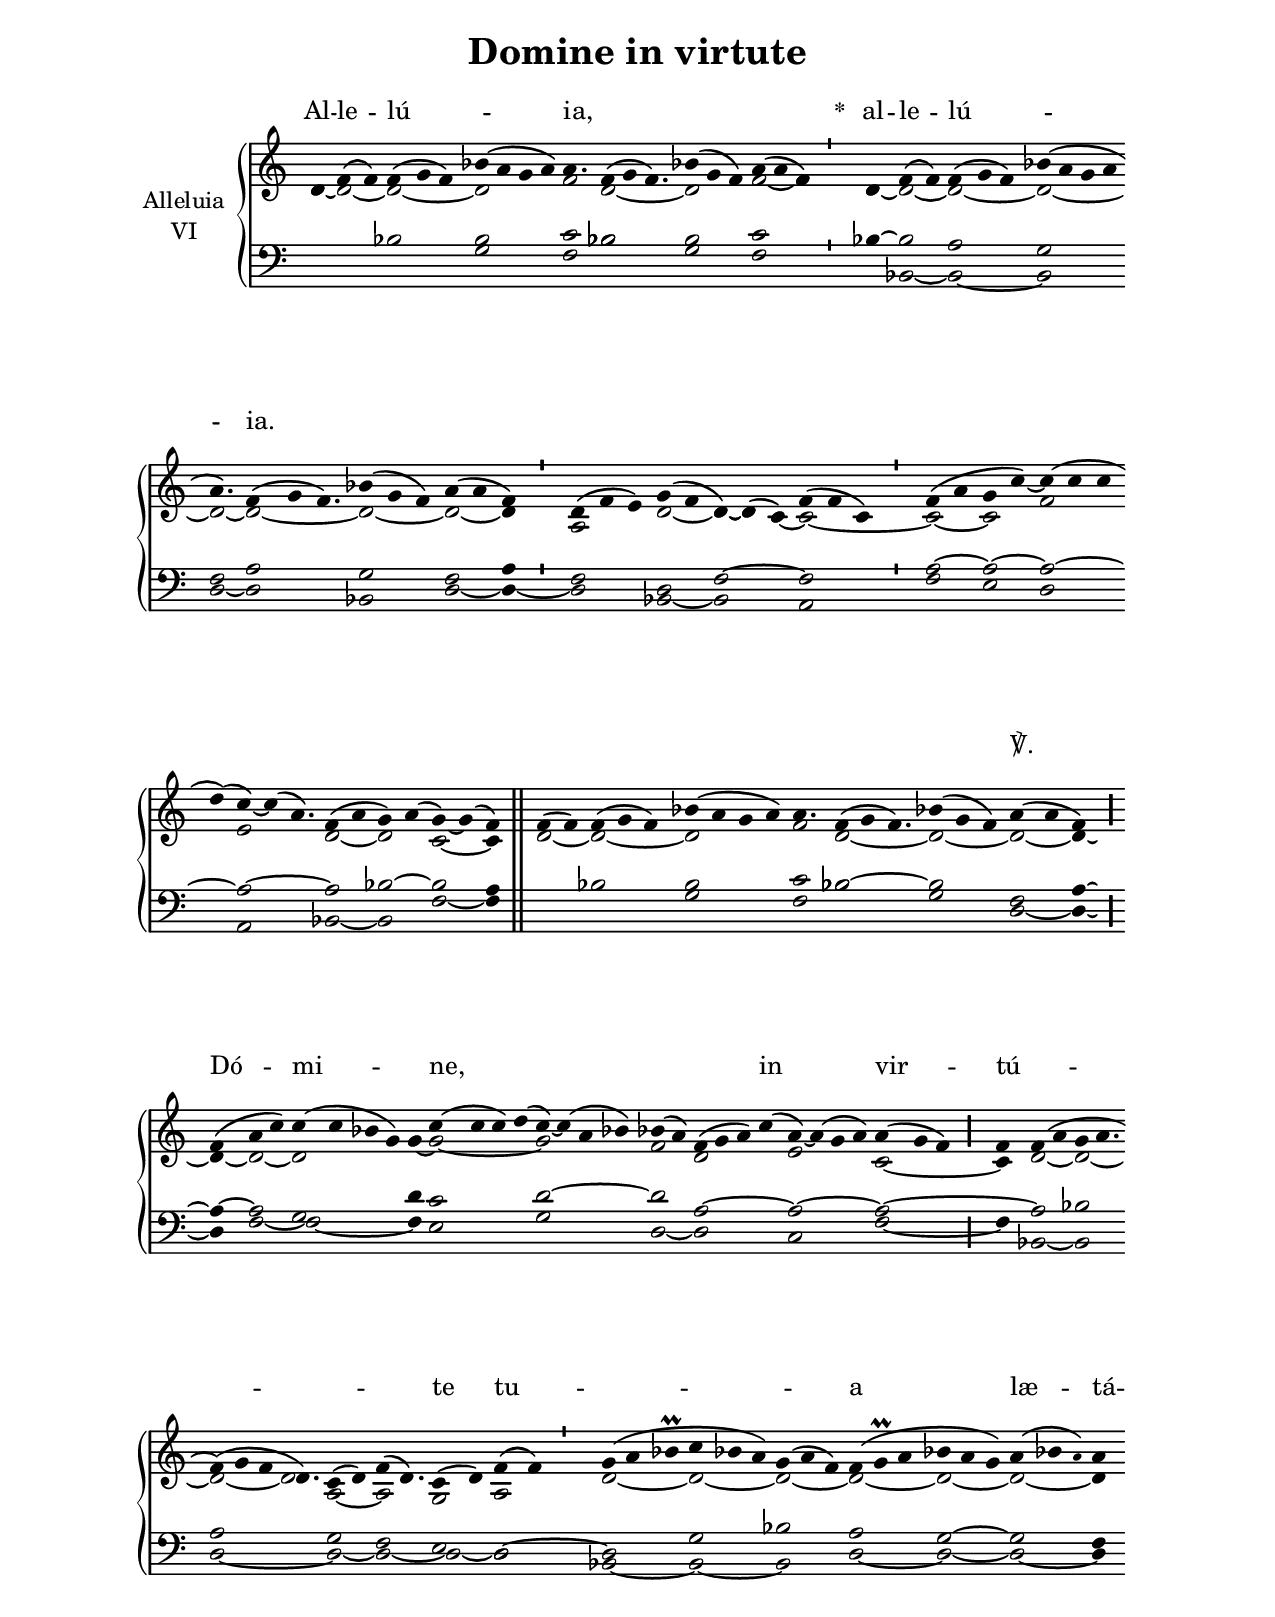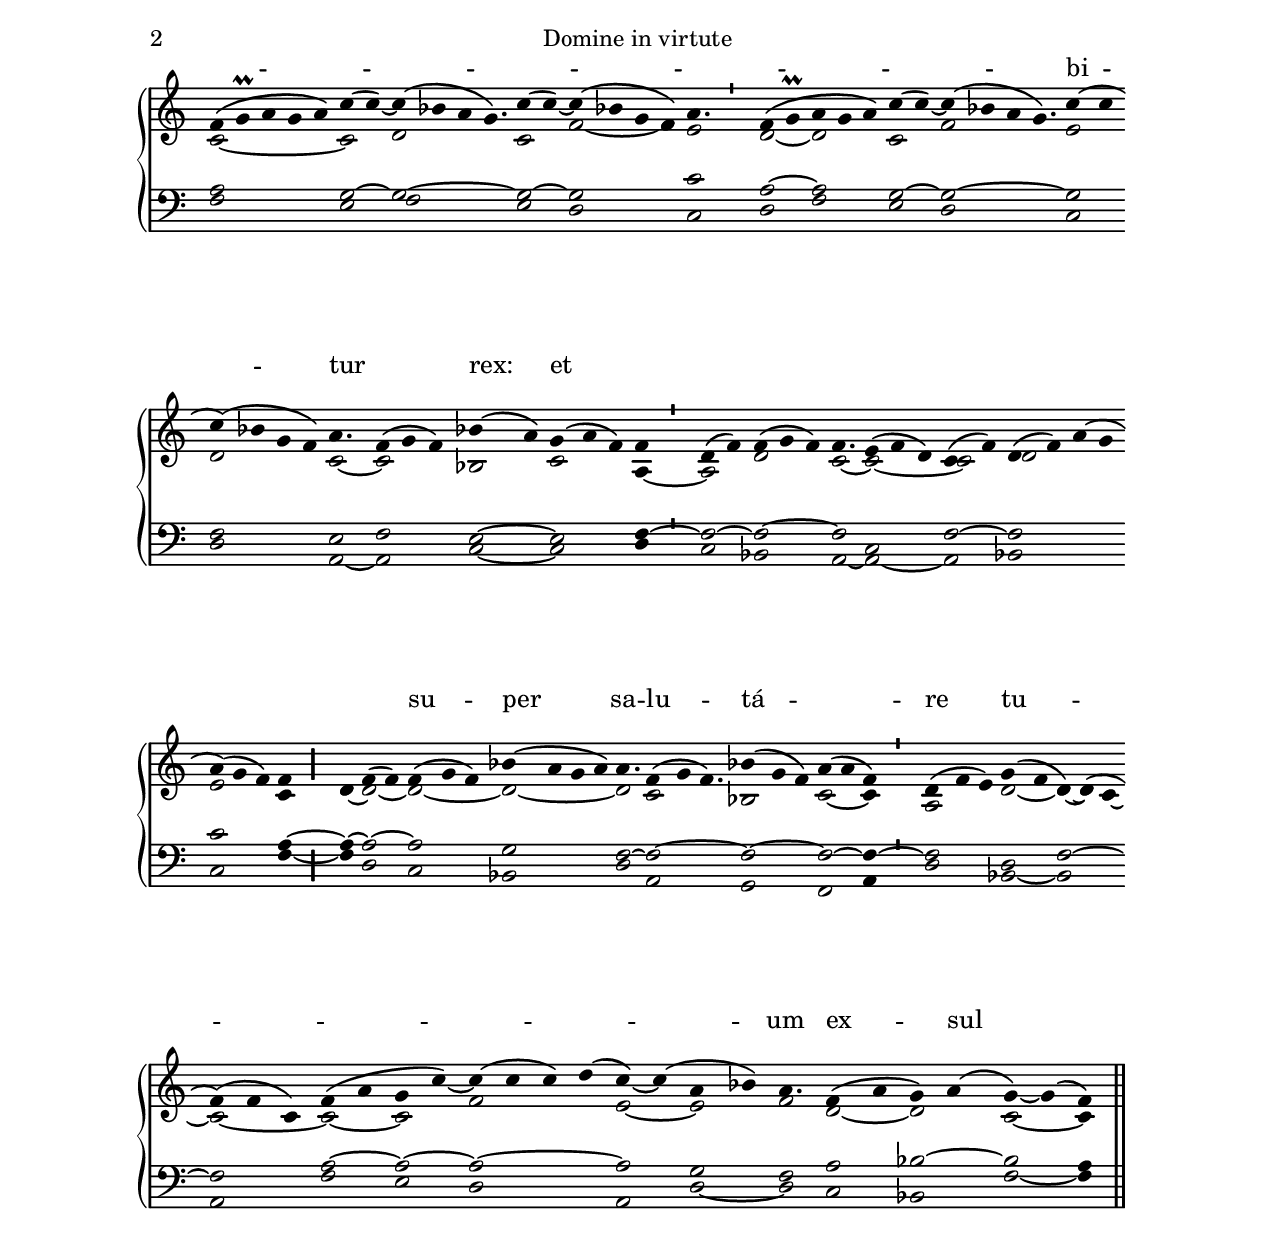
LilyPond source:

\version "2.18"
\include "gregorian.ly"
\include "noh2.ily"


%Page reference: page ii.155
%(volume.page)

global = {
 \key f \lydian
 \cadenzaOn 
}

\header {
  title = \markup \center-column {"Domine in virtute" \vspace #1 }
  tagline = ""
  composer = ""
}

\paper {
 #(include-special-characters)
  oddHeaderMarkup = \markup \fill-line {
    \line {}
    \center-column {
      \on-the-fly #first-page     " "
      \on-the-fly #not-first-page "Domine in virtute"
    }
    \line { \on-the-fly #print-page-number-check-first \fromproperty #'page:page-number-string }
  }
  evenHeaderMarkup = \markup \fill-line {
    \line { \on-the-fly #print-page-number-check-first \fromproperty #'page:page-number-string }
    \center-column { "Domine in virtute" }
    \line {}
  }
}

chantText = \lyricmode {
Al -- le -- lú -- _ ia, _ _ _ 
\set stanza = " * " al -- le -- lú -- _ ia. _ _ _ _ _ _ _ _ _ _ _ _ _ _ ℣. 
Dó -- mi -- _ ne, _ _ _ 
in vir -- tú -- _ _ _ te tu -- _ _ a 
læ -- tá -- _ _ _ _ _ _ bi -- tur _ rex: 
et _ _ _ _ _ _ _ _ _ _ _ su -- per sa -- lu -- tá -- _ re tu -- _ _ um 
ex -- sul -- tá -- _ bit _ _ _ 
\set stanza = " * " ve -- _ _ he -- mén -- _ _ _ ter. _ _ _ }

chantMusic = {
\tieDown   d'4 f'4 ( f'4)  f'4 ( g'4 f'4) bes'4 ( a'4 g'4 a'4) a'4. f'4 ( g'4 f'4.) bes'4 ( g'4 f'4) a'4 ( a'4 f'4) \divisioMinima
 d'4 f'4 ( f'4)  f'4 ( g'4 f'4) bes'4 ( a'4 g'4 a'4 \forceBreak
) a'4. f'4 ( g'4 f'4.) bes'4 ( g'4 f'4) a'4 ( a'4 f'4) \divisioMinima
 d'4 ( f'4 e'4) g'4 ( f'4 d'4) ~ d'4 ( c'4) f'4 ( f'4 c'4) \divisioMinima
 f'4 ( a'4 g'4 c''4) ~ c''4 ( c''4 c''4 \forceBreak
) d''4 ( c''4) ~ c''4 ( a'4.) f'4 ( a'4 g'4) a'4 ( g'4) ~ g'4 ( f'4) \finalis
 f'4 ( f'4)  f'4 ( g'4 f'4) bes'4 ( a'4 g'4 a'4) a'4. f'4 ( g'4 f'4.) bes'4 ( g'4 f'4) a'4 ( a'4 f'4) \divisioMaior \forceBreak

 f'4 ( a'4 c''4)  c''4 ( c''4 bes'4 g'4) g'4 c''4 ( c''4 c''4) d''4 ( c''4) ~ c''4 ( a'4 bes'4) bes'4 ( a'4) f'4 ( g'4 a'4) c''4 ( a'4) ~ a'4 ( g'4 a'4) a'4 ( g'4 f'4) \divisioMaior
 f'4 f'4 ( a'4 g'4 a'4. \forceBreak
) f'4 ( g'4 f'4 d'4.) c'4 ( d'4) f'4 ( d'4.) c'4 ( d'4) f'4 ( f'4) \divisioMinima
  g'4 ( a'4 bes'\prall c''4 bes'4 a'4) g'4 ( a'4 f'4)  f'4 ( g'\prall a'4 bes'4 a'4 g'4) a'4 ( bes'4 \once \tweak #'font-size #-4 a' ) a'4 \divisioMaxima \forceBreak

  f'4 ( g'\prall a'4 g'4 a'4) c''4 ( c''4) ~ c''4 ( bes'4 a'4 g'4.) c''4 ( c''4) ~ c''4 ( bes'4 g'4 f'4) a'4. \divisioMinima
  f'4 ( g'\prall a'4 g'4 a'4) c''4 ( c''4) ~ c''4 ( bes'4 a'4 g'4.) c''4 ( c''4 \forceBreak
) ~ c''4 ( bes'4 g'4 f'4) a'4. f'4 ( g'4 f'4) bes'4 ( a'4) g'4 ( a'4 f'4) f'4 \divisioMinima
 d'4 ( f'4) f'4 ( g'4 f'4) f'4. e'4 ( f'4 d'4) c'4 ( f'4) d'4 ( f'4) a'4 ( g'4 \forceBreak
) a'4 ( g'4 f'4) f'4 \divisioMaior
 d'4 f'4 ( f'4)  f'4 ( g'4 f'4) bes'4 ( a'4 g'4 a'4) a'4. f'4 ( g'4 f'4.) bes'4 ( g'4 f'4) a'4 ( a'4 f'4) \divisioMinima
 d'4 ( f'4 e'4) g'4 ( f'4 d'4) ~ d'4 ( c'4 \forceBreak
) f'4 ( f'4 c'4)  f'4 ( a'4 g'4 c''4) ~ c''4 ( c''4 c''4) d''4 ( c''4) ~ c''4 ( a'4 bes'4) a'4. f'4 ( a'4 g'4) a'4 ( g'4) ~ g'4 ( f'4) \finalis

}

altoMusic = {
d'4 ~ d'2 ~ d'2*3/2 ~ d'2*4/2 f'2*3/4 d'2*7/4 ~ d'2*3/2 f'2 ~ f'4 \divisioMinima
d'4 ~ d'2 ~ d'2*3/2 ~ d'2*4/2 ~ d'2*3/4 ~ d'2*7/4 ~ d'2*3/2 ~ d'2 ~ d'4 \divisioMinima
a2*3/2 d'2 ~ d'4 ~ d'4 c'4 ~ c'2*3/2 ~ \divisioMinima
c'2 ~ c'2 f'2*4/2 e'2*7/4 d'2 ~ d'2 c'2 ~ c'4 \finalis
d'2 ~ d'2*3/2 ~ d'2*4/2 f'2*3/4 d'2*7/4 ~ d'2*3/2 ~ d'2 ~ d'4 ~ \divisioMaior
d'4 ~ d'2 ~ d'2*4/2 g'4 ~ g'2*4/2 ~ g'2*4/2 f'2 d'2*4/2 e'2*4/2 c'2*3/2 ~ \divisioMaior
c'4 d'2 ~ d'2*5/4 ~ d'2*3/2 ~ d'2*3/4 a2 ~ a2*5/4 g2 a2 d'2*3/2 ~ d'2*3/2 ~ d'2*3/2 ~ d'2*3/2 ~ d'2*3/2 ~ d'2*3/2 ~ d'4 c'2*5/2 ~ c'2 d'2*9/4 c'2 f'2*3/2 ~ f'4 e'2*3/4 d'2 ~ d'2*3/2 c'2 f'2*9/4 e'2 d'2*4/2 c'2*3/4 ~ c'2*3/2 bes2 c'2*3/2 a4 ~ \divisioMinima
a2 d'2*3/2 c'2*3/4 ~ c'2*3/2 ~ c'2 d'2*4/2 e'2*3/2 c'4 \divisioMaior
d'4 ~ d'2 ~ d'2*3/2 ~ d'2*4/2 ~ d'2*3/4 c'2*7/4 bes2*3/2 c'2 ~ c'4 \divisioMinima
a2*3/2 d'2 ~ d'4 ~ d'4 c'4 ~ c'2*3/2 ~ c'2 ~ c'2 f'2*4/2 e'2 ~ e'2 f'2*3/4 d'2 ~ d'2 c'2 ~ c'4 \finalis
}

tenorMusic = {
r2*3/2 bes2*3/2 b2*4/2 c'2*3/4 bes2*7/4 b2*3/2 c'2*3/2 \divisioMinima
bes4 ~ bes2 a2*3/2 g2*4/2 f2*3/4 a2*7/4 g2*3/2 f2 a4 \divisioMinima
f2*3/2 d2 f2*3/2 ~ f2*3/2 \divisioMinima
a2 ~ a2 ~ a2*4/2 ~ a2*7/4 ~ a2 bes2 ~ bes2 a4 \finalis
r2 bes2*3/2 b2*4/2 c'2*3/4 bes2*7/4 ~ bes2*3/2 f2 a4 ~ \divisioMaior
a4 ~ a2 g2*4/2 d'4 c'2*4/2 d'2*4/2 ~ d'2 a2*4/2 ~ a2*4/2 ~ a2*4/2 ~ a2 bes2*5/4 a2*9/4 g2 f2*5/4 e2 d2 ~ d2*3/2 g2*3/2 bes2*3/2 a2*3/2 g2*3/2 ~ g2*3/2 f4 a2*5/2 g2 ~ g2*9/4 ~ g2 ~ g2*4/2 c'2*3/4 a2 ~ a2*3/2 g2 ~ g2*9/4 ~ g2 f2*4/2 e2*3/4 f2*3/2 e2 ~ e2*3/2 f4 ~ \divisioMinima
f2 ~ f2*3/2 ~ f2*3/4 c2*3/2 f2 ~ f2*4/2 c'2*3/2 a4 ~ \divisioMaior
a4 ~ a2 ~ a2*3/2 g2*4/2 f2*3/4 ~ f2*7/4 ~ f2*3/2 ~ f2 ~ f4 ~ \divisioMinima
f2*3/2 d2 f2*3/2 ~ f2*3/2 a2 ~ a2 ~ a2*4/2 ~ a2 g2 f2*3/4 a2 bes2 ~ bes2 a4 \finalis
}

bassMusic = {
r2*6/2 g2*4/2 f2*3/4 bes2*7/4 g2*3/2 f2*3/2 \divisioMinima
r4 bes,2 ~ bes,2*3/2 ~ bes,2*4/2 d2*3/4 ~ d2*7/4 bes,2*3/2 d2 ~ d4 ~ \divisioMinima
d2*3/2 bes,2 ~ bes,2*3/2 a,2*3/2 \divisioMinima
f2 e2 d2*4/2 a,2*7/4 bes,2 ~ bes,2 f2 ~ f4 \finalis
r2 r2*3/2 g2*4/2 f2*3/4 bes2*7/4 g2*3/2 d2 ~ d4 ~ \divisioMaior
d4 f2 ~ f2*4/2 ~ f4 e2*4/2 g2*4/2 d2 ~ d2*4/2 c2*4/2 f2*3/2 ~ \divisioMaior
f4 bes,2 ~ bes,2*5/4 d2*9/4 ~ d2 ~ d2*5/4 ~ d2 ~ d2 bes,2*3/2 ~ bes,2*3/2 ~ bes,2*3/2 d2*3/2 ~ d2*3/2 ~ d2*3/2 ~ d4 f2*5/2 e2 f2*9/4 e2 d2*4/2 c2*3/4 d2 f2*3/2 e2 d2*9/4 c2 d2*4/2 a,2*3/4 ~ a,2*3/2 c2 ~ c2*3/2 d4 \divisioMinima
c2 bes,2*3/2 a,2*3/4 ~ a,2*3/2 ~ a,2 bes,2*4/2 c2*3/2 f4 ~ \divisioMaior
f4 d2 c2*3/2 bes,2*4/2 d2*3/4 a,2*7/4 g,2*3/2 f,2 a,4 \divisioMinima
d2*3/2 bes,2 ~ bes,2*3/2 a,2*3/2 f2 e2 d2*4/2 a,2 d2 ~ d2*3/4 c2 bes,2 f2 ~ f4 \finalis
}

voiceLines = {
\voiceLineStyle


}

\score{
  <<
    \new GrandStaff <<
      \set GrandStaff.autoBeaming = ##f
      \set GrandStaff.instrumentName = \markup \center-column {
        "Alleluia"
        "VI"
      }
      \new Staff = up <<
        \new Voice = "chant" {
          \voiceOne \global \chantMusic
        }
        \new Voice {
          \voiceTwo \global \altoMusic
        }
      >>

      \new Staff = down <<
        \clef bass
        \new Voice {
          \voiceOne \global \tenorMusic
        }
        \new Voice {
          \voiceTwo \global \bassMusic
        }
	\new Voice {
        \voiceThree \global \voiceLines
        }
      >>
    >>
    \new Lyrics \lyricsto chant {
      \chantText
    }
  >>
  \layout{
  }
  \midi{
    \tempo 4 = 125
  }
}
